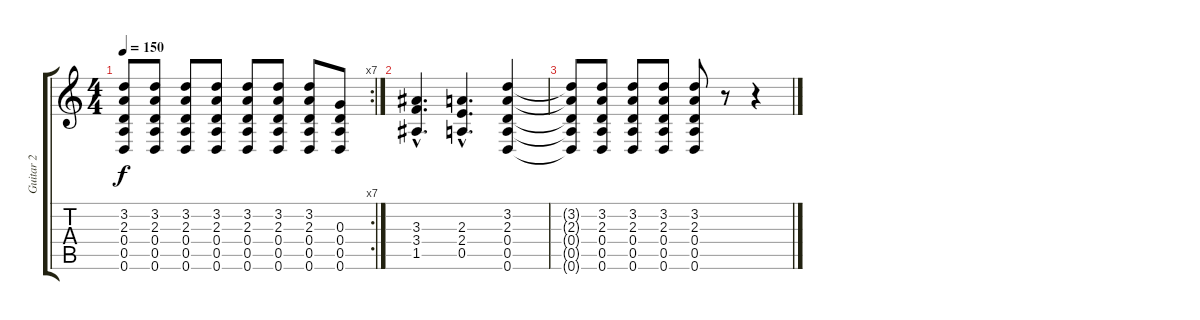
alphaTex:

\track ("Guitar 2" "Guitar 2") {instrument distortionguitar}
\staff {score tabs}
\tuning (E4 B3 G3 D3 A2 D2) {hide}
\rc 7
\ts (4 4)
\tempo 150
\clef g2
\ks c
(3.2{t} 2.3{t} 0.4{t} 0.5{t} 0.6{t}).8{dy f} (3.2 2.3 0.4 0.5 0.6).8 (3.2 2.3 0.4 0.5 0.6).8 (3.2 2.3 0.4 0.5 0.6).8 (3.2 2.3 0.4 0.5 0.6).8 (3.2 2.3 0.4 0.5 0.6).8 (3.2 2.3 0.4 0.5 0.6).8 (0.3 0.4 0.5 0.6).8 |
(3.3{hac} 3.4{hac} 1.5{hac}).4{d} (2.3{hac} 2.4{hac} 0.5{hac}).4{d} (3.2 2.3 0.4 0.5 0.6).4 |
(3.2{t} 2.3{t} 0.4{t} 0.5{t} 0.6{t}).8 (3.2 2.3 0.4 0.5 0.6).8 (3.2 2.3 0.4 0.5 0.6).8 (3.2 2.3 0.4 0.5 0.6).8 (3.2 2.3 0.4 0.5 0.6).8 r.8 r.4
